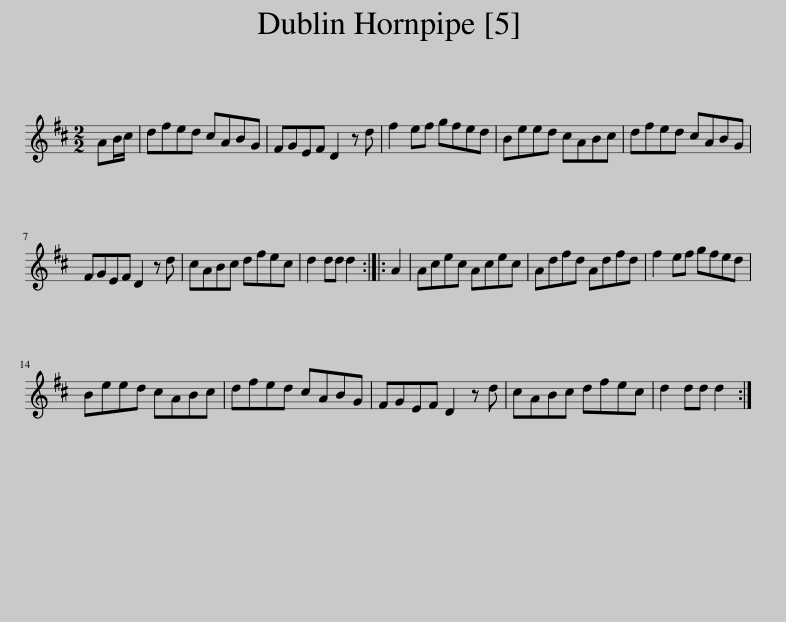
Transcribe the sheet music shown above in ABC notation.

X:1
L:1/8
M:2/2
I:linebreak $
K:D
V:1 treble
V:1
 AB/c/ | dfed cABG | FGEF D2 z d | f2 ef gfed | Beed cABc | %5
 dfed cABG |$ FGEF D2 z d | cABc dfec | d2 dd d2 :: A2 | %10
 Acec Acec | Adfd Adfd | f2 ef gfed |$ Beed cABc | dfed cABG | %15
 FGEF D2 z d | cABc dfec | d2 dd d2 :| %18
